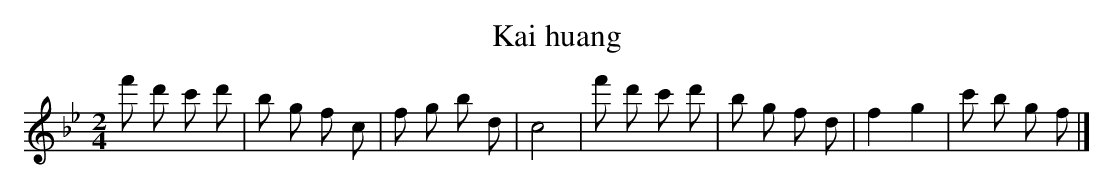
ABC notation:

X:1
T: Kai huang
L: 1/8
M: 2/4
K: Bb
f' d' c' d' [I:setbarnb 1]|
b g f c |
f g b d |
c4 |
f' d' c' d' |
b g f d |
f2g2 |
c' b g f |]
